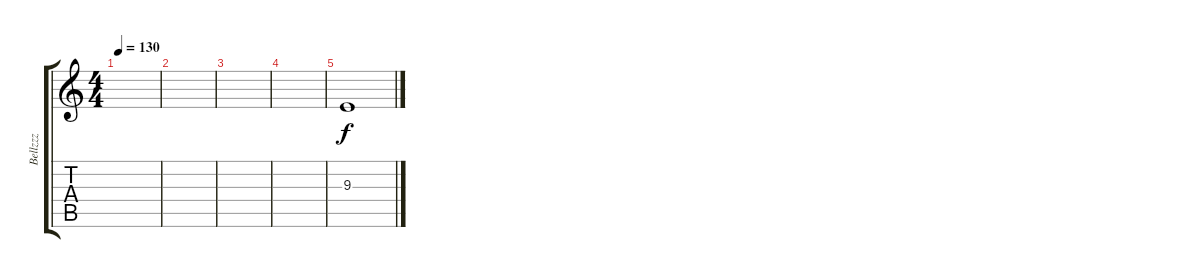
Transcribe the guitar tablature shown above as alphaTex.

\track ("Bellzzz" "Bellzzz") {instrument tubularbells}
\staff {score tabs}
\tuning (E4 B3 G3 D3 A2 E2) {hide}
\ts (4 4)
\tempo 130
\clef g2
\ks c
|
|
|
|
9.3.1
